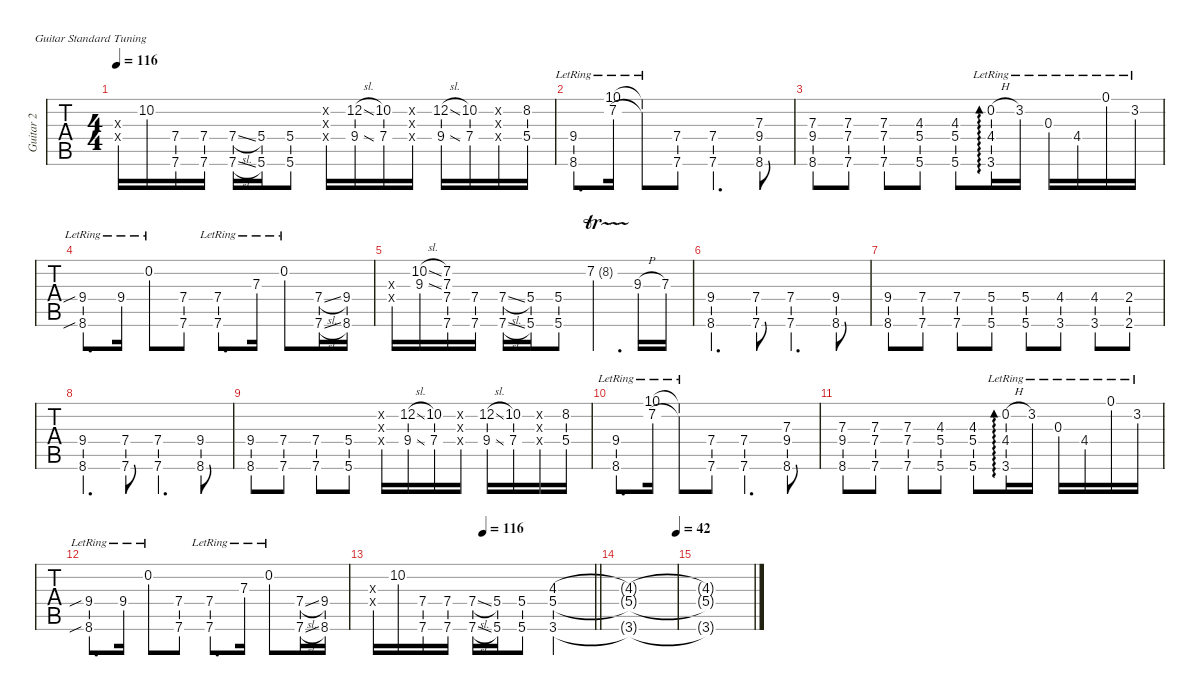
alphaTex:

\defaultSystemsLayout 4
\hideDynamics
\bracketExtendMode nobrackets
\multiTrackTrackNamePolicy allsystems
\firstSystemTrackNameMode fullname
\otherSystemsTrackNameMode fullname
\otherSystemsTrackNameOrientation horizontal
\track ("Guitar 2" "Guitar 2") {instrument distortionguitar}
\staff {tabs}
\tuning (E4 B3 G3 D3 A2 E2)
\ts (4 4)
\scale
1.00345
\tempo 116
\accidentals auto
\clef g2
\ottava regular
\simile none
\ks c
(0.3{x} 0.4{x}).16{dy mf} 10.2.16 (7.4 7.6).16 (7.4 7.6).16 (7.6{sl} 7.4{sl}).16 (5.6 5.4).16 (5.6 5.4).8 (9.4{x} 12.2{x} 12.3{x}).16 (12.2{sl} 9.4{sl}).16 (10.2 7.4).16 (7.4{x} 12.3{x} 12.2{x}).16 (12.2{sl} 9.4{sl}).16 (10.2 7.4).16 (5.4{x} 7.3{x} 8.2{x}).16 (8.2 5.4).16 |
\scale
1.00745 (8.6{lr} 9.4{lr}).8{d} (7.2{lr acc #} 10.1{lr}).16 (10.1{lr t} 7.2{lr t acc #}).8 (7.4 7.6).8 (7.4 7.6).4{d} (7.3 9.4 8.6).8 |
\scale
0.989098 (9.4 8.6 7.3).8 (7.3 7.4 7.6).8 (7.3 7.4 7.6).8 (4.3 5.4 5.6).8 (5.6 5.4 4.3).8 (0.2{h lr} 3.6{lr} 4.4{lr acc #}).16{ad 0} 3.2{lr}.16 0.3{lr}.16 4.4{lr acc #}.16 0.1{lr}.16 3.2{lr}.16 |
\scale
1.012 (8.6{sib lr} 9.4{sib lr}).8{d} 9.4{lr}.16 0.2{lr}.8 (7.4 7.6).8 (7.4{lr} 7.6{lr}).8{d} 7.3{lr}.16 0.2{lr}.8 (7.4{sl} 7.6{sl}).16 (8.6 9.4).16 |
\scale
0.988002 (0.3{x} 0.4{x}).16 (10.2{sl} 9.3{sl}).16 (7.3 7.2{acc #} 7.6 7.4).16 (7.4 7.6).16 (7.6{sl} 7.4{sl}).16 (5.6 5.4).16 (5.6 5.4).8 7.2{tr (8 16) acc #}.4{d} 9.3{h}.16 7.3.16 |
(9.4 8.6).4{d} (7.4 7.6).8 (7.4 7.6).4{d} (9.4 8.6).8 |
\scale
1.00402 (9.4 8.6).8 (7.4 7.6).8 (7.4 7.6).8 (5.4 5.6).8 (5.4 5.6).8 (4.4{acc #} 3.6).8 (4.4{acc #} 3.6).8 (2.4 2.6{acc #}).8 |
\scale
1.00199 (9.4 8.6).4{d} (7.4 7.6).8 (7.4 7.6).4{d} (9.4 8.6).8 |
\scale
0.993993 (9.4 8.6).8 (7.4 7.6).8 (7.4 7.6).8 (5.4 5.6).8 (9.4{x} 12.2{x} 12.3{x}).16 (12.2{sl} 9.4{sl}).16 (10.2 7.4).16 (7.4{x} 12.3{x} 12.2{x}).16 (12.2{sl} 9.4{sl}).16 (10.2 7.4).16 (5.4{x} 7.3{x} 8.2{x}).16 (8.2 5.4).16 |
\scale
1.00842 (8.6{lr} 9.4{lr}).8{d} (7.2{lr acc #} 10.1{lr}).16 (7.2{lr t acc #} 10.1{lr t}).8 (7.4 7.6).8 (7.4 7.6).4{d} (7.3 9.4 8.6).8 |
\scale
0.990963 (9.4 8.6 7.3).8 (7.3 7.4 7.6).8 (7.3 7.4 7.6).8 (4.3 5.4 5.6).8 (5.6 5.4 4.3).8 (0.2{h lr} 3.6{lr} 4.4{lr acc #}).16{ad 0} 3.2{lr}.16 0.3{lr}.16 4.4{lr acc #}.16 0.1{lr}.16 3.2{lr}.16 |
\scale
1.00062 (8.6{sib lr} 9.4{sib lr}).8{d} 9.4{lr}.16 0.2{lr}.8 (7.4 7.6).8 (7.4{lr} 7.6{lr}).8{d} 7.3{lr}.16 0.2{lr}.8 (7.4{sl} 7.6{sl}).16 (8.6 9.4).16 |
\scale
1.02632
\tempo (116 0.5)
\barLineRight lightlight
(0.3{x} 0.4{x}).16 10.2.16 (7.6 7.4).16 (7.4 7.6).16 (7.6{sl} 7.4{sl}).16 (5.6 5.4).16 (5.6 5.4).8 (3.6 4.3 5.4).2 |
\scale
0.982672
\tempo (42 1)
(3.6{t} 5.4{t} 4.3{t}).1 |
\scale
0.991013 (3.6{t} 5.4{t} 4.3{t}).1
